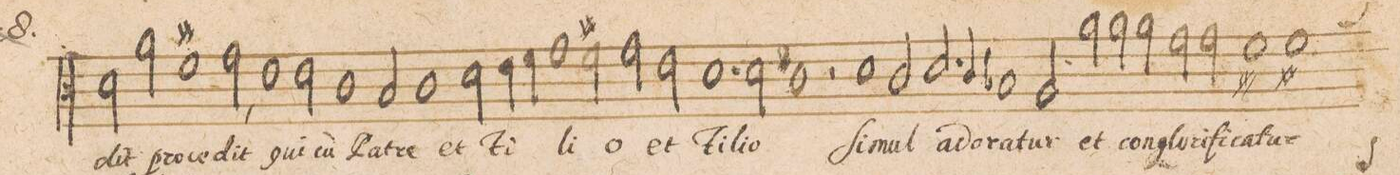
**kern	**text
*I"CANTVS.	*
*clefC3	*
*k[]	*
*met(C|)	*
*M2/1	*
2d\	-dit
2a\	pro-
=144-	=144-
1f#X	-ce-
2g,<\	-dit
1e	qui
=145-	=145-
2e\	cu(m)
1c	Pa-
=146-	=146-
2B/	-tre
1c	et
2d\	Fi-
=147-	=147-
4e\	.
4fny\	.
1g	.
2f#X\	-li-
=148-	=148-
2g\	-o
2e\	et
1.d	Fi-
=149-	=149-
2d\	-li-
1c#X	-o
=150-	=150-
2r	.
1d	Si-
2cny/	-mul
=151-	=151-
2.d/	a-
4c/	-do-
1B-X	-ra-
=152-	=152-
2A/	-tur
2a\	et
2a\	con-
2a\	-glo-
=153-	=153-
2g\	-ri-
2g\	-fi-
1f#X	-ca-
=154-	=154-
*custos:a	*
1f#X	-tur
*-	*-
